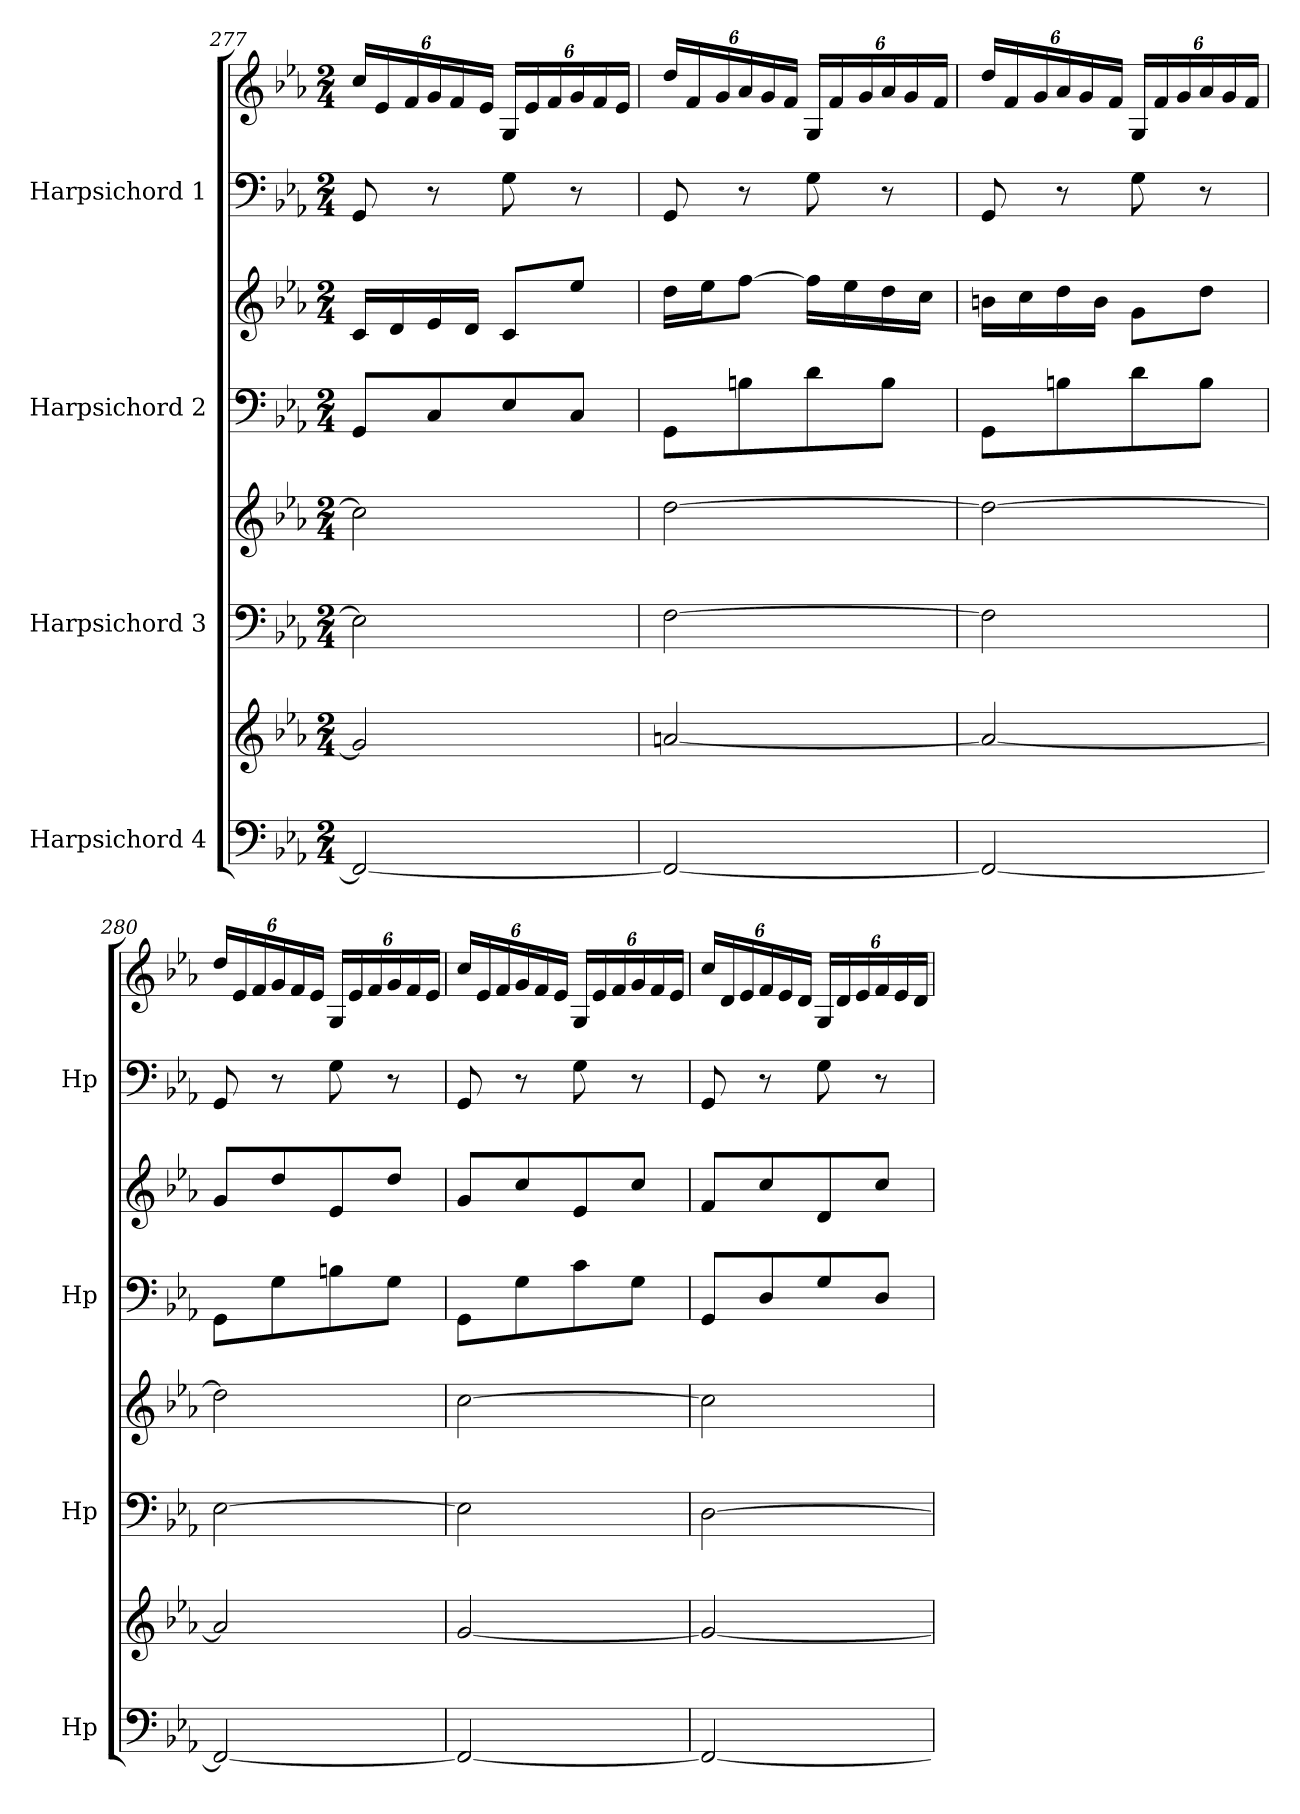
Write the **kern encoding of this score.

**kern	**kern	**kern	**kern	**kern	**kern	**kern	**kern
*part4	*part4	*part3	*part3	*part2	*part2	*part1	*part1
*staff8	*staff7	*staff6	*staff5	*staff4	*staff3	*staff2	*staff1
*I"Harpsichord 4	*	*I"Harpsichord 3	*	*I"Harpsichord 2	*	*I"Harpsichord 1	*
*I'Hp	*	*I'Hp	*	*I'Hp	*	*I'Hp	*
*clefF4	*clefG2	*clefF4	*clefG2	*clefF4	*clefG2	*clefF4	*clefG2
*k[b-e-a-]	*k[b-e-a-]	*k[b-e-a-]	*k[b-e-a-]	*k[b-e-a-]	*k[b-e-a-]	*k[b-e-a-]	*k[b-e-a-]
*M2/4	*M2/4	*M2/4	*M2/4	*M2/4	*M2/4	*M2/4	*M2/4
*	*	*	*	*	*	*	*Xbrackettup
=277	=277	=277	=277	=277	=277	=277	=277
2FF/_	2g/]	2E-\]	2cc\]	8GG/L	16c/LL	8GG/	24cc/LL
.	.	.	.	.	.	.	24e-/
.	.	.	.	.	16d/	.	.
.	.	.	.	.	.	.	24f/
.	.	.	.	8C/	16e-/	8r	24g/
.	.	.	.	.	.	.	24f/
.	.	.	.	.	16d/JJ	.	.
.	.	.	.	.	.	.	24e-/JJ
.	.	.	.	8E-/	8c/L	8G\	24G/LL
.	.	.	.	.	.	.	24e-/
.	.	.	.	.	.	.	24f/
.	.	.	.	8C/J	8ee-/J	8r	24g/
.	.	.	.	.	.	.	24f/
.	.	.	.	.	.	.	24e-/JJ
!!LO:PB:g=z
=278	=278	=278	=278	=278	=278	=278	=278
2FF/_	[2an/	[2F\	[2dd\	8GG\L	16dd\LL	8GG/	24dd/LL
.	.	.	.	.	.	.	24f/
.	.	.	.	.	16ee-\J	.	.
.	.	.	.	.	.	.	24g/
.	.	.	.	8Bn\	[8ff\J	8r	24a-/
.	.	.	.	.	.	.	24g/
.	.	.	.	.	.	.	24f/JJ
.	.	.	.	8d\	16ff\LL]	8G\	24G/LL
.	.	.	.	.	.	.	24f/
.	.	.	.	.	16ee-\	.	.
.	.	.	.	.	.	.	24g/
.	.	.	.	8B\J	16dd\	8r	24a-/
.	.	.	.	.	.	.	24g/
.	.	.	.	.	16cc\JJ	.	.
.	.	.	.	.	.	.	24f/JJ
=279	=279	=279	=279	=279	=279	=279	=279
2FF/_	2a/_	2F\]	2dd\_	8GG\L	16bn\LL	8GG/	24dd/LL
.	.	.	.	.	.	.	24f/
.	.	.	.	.	16cc\	.	.
.	.	.	.	.	.	.	24g/
.	.	.	.	8Bn\	16dd\	8r	24a-/
.	.	.	.	.	.	.	24g/
.	.	.	.	.	16b\JJ	.	.
.	.	.	.	.	.	.	24f/JJ
.	.	.	.	8d\	8g\L	8G\	24G/LL
.	.	.	.	.	.	.	24f/
.	.	.	.	.	.	.	24g/
.	.	.	.	8B\J	8dd\J	8r	24a-/
.	.	.	.	.	.	.	24g/
.	.	.	.	.	.	.	24f/JJ
=280	=280	=280	=280	=280	=280	=280	=280
2FF/_	2a/]	[2E-\	2dd\]	8GG\L	8g/L	8GG/	24dd/LL
.	.	.	.	.	.	.	24e-/
.	.	.	.	.	.	.	24f/
.	.	.	.	8G\	8dd/	8r	24g/
.	.	.	.	.	.	.	24f/
.	.	.	.	.	.	.	24e-/JJ
.	.	.	.	8Bn\	8e-/	8G\	24G/LL
.	.	.	.	.	.	.	24e-/
.	.	.	.	.	.	.	24f/
.	.	.	.	8G\J	8dd/J	8r	24g/
.	.	.	.	.	.	.	24f/
.	.	.	.	.	.	.	24e-/JJ
!!LO:PB:g=z
=281	=281	=281	=281	=281	=281	=281	=281
2FF/_	[2g/	2E-\]	[2cc\	8GG\L	8g/L	8GG/	24cc/LL
.	.	.	.	.	.	.	24e-/
.	.	.	.	.	.	.	24f/
.	.	.	.	8G\	8cc/	8r	24g/
.	.	.	.	.	.	.	24f/
.	.	.	.	.	.	.	24e-/JJ
.	.	.	.	8c\	8e-/	8G\	24G/LL
.	.	.	.	.	.	.	24e-/
.	.	.	.	.	.	.	24f/
.	.	.	.	8G\J	8cc/J	8r	24g/
.	.	.	.	.	.	.	24f/
.	.	.	.	.	.	.	24e-/JJ
=282	=282	=282	=282	=282	=282	=282	=282
2FF/_	2g/_	[2D\	2cc\]	8GG/L	8f/L	8GG/	24cc/LL
.	.	.	.	.	.	.	24d/
.	.	.	.	.	.	.	24e-/
.	.	.	.	8D/	8cc/	8r	24f/
.	.	.	.	.	.	.	24e-/
.	.	.	.	.	.	.	24d/JJ
.	.	.	.	8G/	8d/	8G\	24G/LL
.	.	.	.	.	.	.	24d/
.	.	.	.	.	.	.	24e-/
.	.	.	.	8D/J	8cc/J	8r	24f/
.	.	.	.	.	.	.	24e-/
.	.	.	.	.	.	.	24d/JJ
=	=	=	=	=	=	=	=
*-	*-	*-	*-	*-	*-	*-	*-
